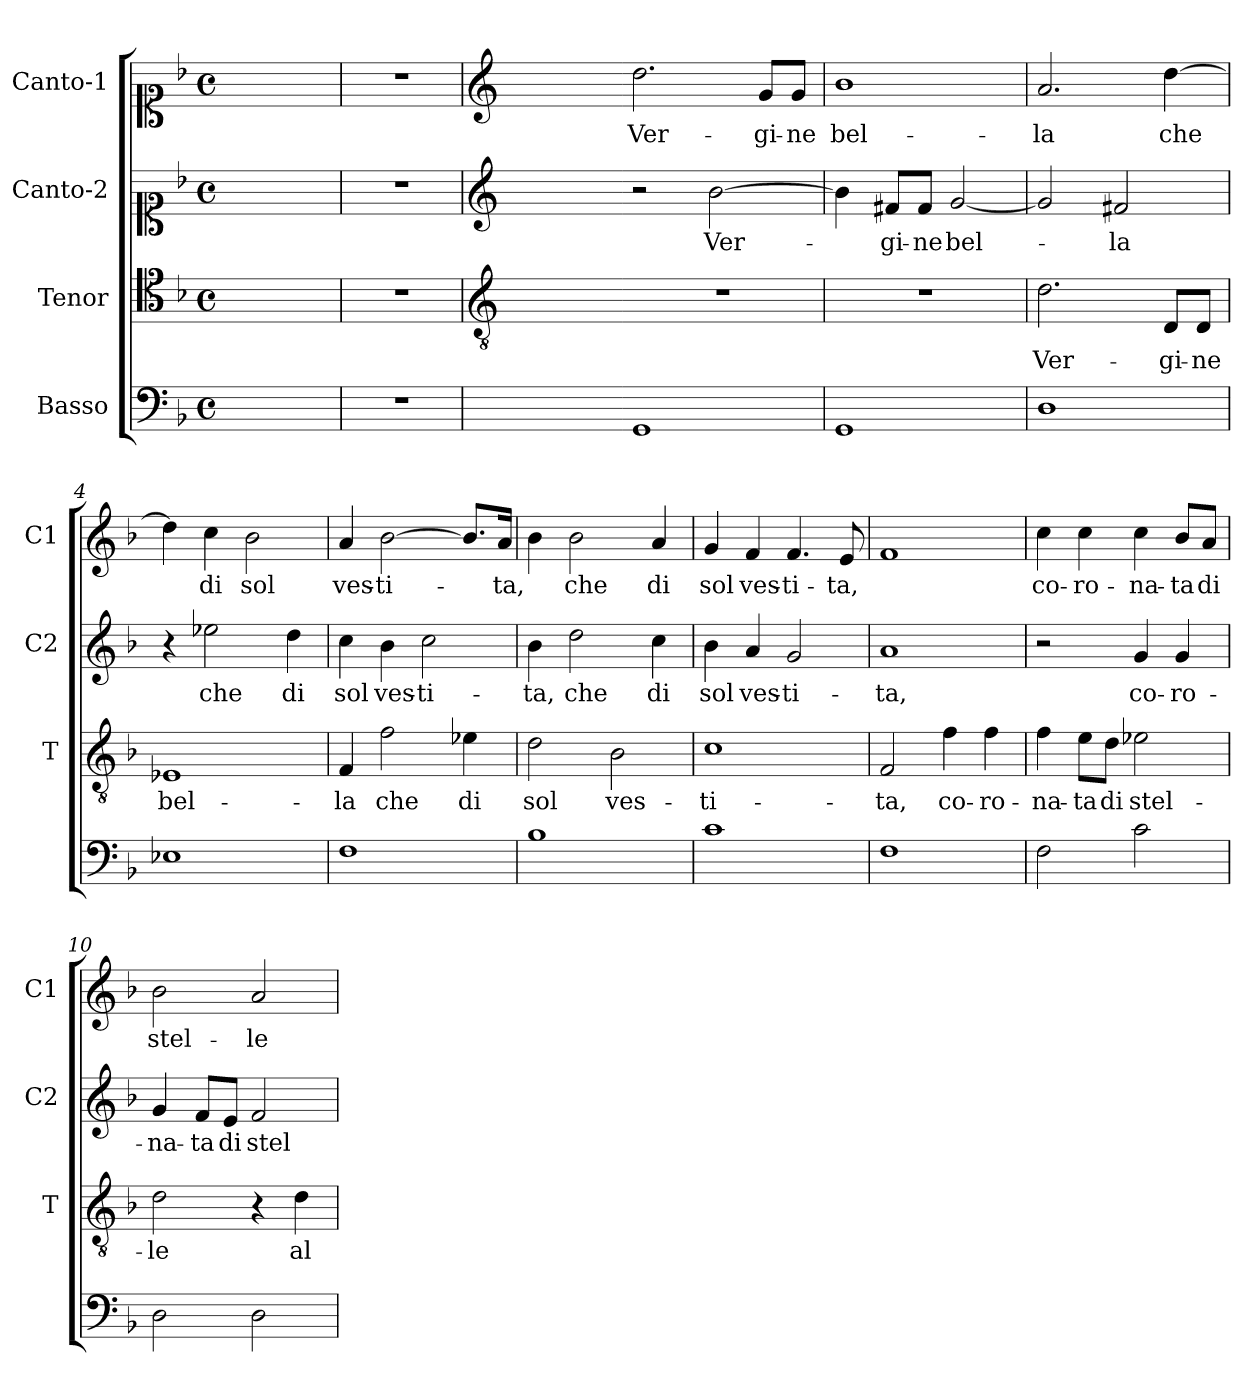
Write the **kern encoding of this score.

**kern	**kern	**text	**kern	**text	**kern	**text
*part4	*part3	*part3	*part2	*part2	*part1	*part1
*staff4	*staff3	*staff3	*staff2	*staff2	*staff1	*staff1
*I"Basso	*I"Tenor	*	*I"Canto-2	*	*I"Canto-1	*
*	*I'T	*	*I'C2	*	*I'C1	*
*clefF4	*clefC4	*	*clefC1	*	*clefC1	*
*k[b-]	*k[b-]	*	*k[b-]	*	*k[b-]	*
*F:	*F:	*	*F:	*	*F:	*
*M4/4	*M4/4	*	*M4/4	*	*M4/4	*
*met(c)	*met(c)	*	*met(c)	*	*met(c)	*
=	=	=	=	=	=	=
1ryy	1ryy	.	1ryy	.	1ryy	.
=1X	=1X	=1X	=1X	=1X	=1X	=1X
1r	1r	.	1r	.	1r	.
=2X	=2X	=2X	=2X	=2X	=2X	=2X
*	*clefGv2	*	*clefG2	*	*clefG2	*
1ryy	1ryy	.	1ryy	.	1ryy	.
=1-	=1-	=1-	=1-	=1-	=1-	=1-
!	!	!	!	!	!	!LO:LY:b
1GG	1r	.	2r	.	2.dd\	Ver-
!	!	!	!	!LO:LY:b	!	!
.	.	.	[2b-\	Ver-	.	.
!	!	!	!	!	!	!LO:LY:b
.	.	.	.	.	8g/L	-gi-
!	!	!	!	!	!	!LO:LY:b
.	.	.	.	.	8g/J	-ne
=2	=2	=2	=2	=2	=2	=2
!	!	!	!	!	!	!LO:LY:b
1GG	1r	.	4b-\]	.	1b-	bel-
!	!	!	!	!LO:LY:b	!	!
.	.	.	8f#X/L	-gi-	.	.
!	!	!	!	!LO:LY:b	!	!
.	.	.	8f#/J	-ne	.	.
!	!	!	!	!LO:LY:b	!	!
.	.	.	[2g/	bel-	.	.
=3	=3	=3	=3	=3	=3	=3
!	!	!LO:LY:b	!	!	!	!LO:LY:b
1D	2.d\	Ver-	2g/]	.	2.a/	-la
!	!	!	!	!LO:LY:b	!	!
.	.	.	2f#X/	-la	.	.
!	!	!LO:LY:b	!	!	!	!LO:LY:b
.	8D/L	-gi-	.	.	[4dd\	che
!	!	!LO:LY:b	!	!	!	!
.	8D/J	-ne	.	.	.	.
=4	=4	=4	=4	=4	=4	=4
!	!	!LO:LY:b	!	!	!	!
1E-X	1E-X	bel-	4r	.	4dd\]	.
!	!	!	!	!LO:LY:b	!	!LO:LY:b
.	.	.	2ee-X\	che	4cc\	di
!	!	!	!	!	!	!LO:LY:b
.	.	.	.	.	2b-\	sol
!	!	!	!	!LO:LY:b	!	!
.	.	.	4dd\	di	.	.
!!LO:LB:g=z
=5	=5	=5	=5	=5	=5	=5
!	!	!LO:LY:b	!	!LO:LY:b	!	!LO:LY:b
1F	4F/	-la	4cc\	sol	4a/	ves-
!	!	!LO:LY:b	!	!LO:LY:b	!	!LO:LY:b
.	2f\	che	4b-\	ves-	[2b-\	-ti-
!	!	!	!	!LO:LY:b	!	!
.	.	.	2cc\	-ti-	.	.
!	!	!LO:LY:b	!	!	!	!
.	4e-X\	di	.	.	8.b-/L]	.
!	!	!	!	!	!	!LO:LY:b
.	.	.	.	.	16a/Jk	-ta,
=6	=6	=6	=6	=6	=6	=6
!	!	!LO:LY:b	!	!LO:LY:b	!	!
1B-	2d\	sol	4b-\	-ta,	4b-\	.
!	!	!	!	!LO:LY:b	!	!LO:LY:b
.	.	.	2dd\	che	2b-\	che
!	!	!LO:LY:b	!	!	!	!
.	2B-\	ves-	.	.	.	.
!	!	!	!	!LO:LY:b	!	!LO:LY:b
.	.	.	4cc\	di	4a/	di
=7	=7	=7	=7	=7	=7	=7
!	!	!LO:LY:b	!	!LO:LY:b	!	!LO:LY:b
1c	1c	-ti-	4b-\	sol	4g/	sol
!	!	!	!	!LO:LY:b	!	!LO:LY:b
.	.	.	4a/	ves-	4f/	ves-
!	!	!	!	!LO:LY:b	!	!LO:LY:b
.	.	.	2g/	-ti-	4.f/	-ti-
!	!	!	!	!	!	!LO:LY:b
.	.	.	.	.	8e/	-ta,
=8	=8	=8	=8	=8	=8	=8
!	!	!LO:LY:b	!	!LO:LY:b	!	!
1F	2F/	-ta,	1a	-ta,	1f	.
!	!	!LO:LY:b	!	!	!	!
.	4f\	co-	.	.	.	.
!	!	!LO:LY:b	!	!	!	!
.	4f\	-ro-	.	.	.	.
=9	=9	=9	=9	=9	=9	=9
!	!	!LO:LY:b	!	!	!	!LO:LY:b
2F\	4f\	-na-	2r	.	4cc\	co-
!	!	!LO:LY:b	!	!	!	!LO:LY:b
.	8e\L	-ta	.	.	4cc\	-ro-
!	!	!LO:LY:b	!	!	!	!
.	8d\J	di	.	.	.	.
!	!	!LO:LY:b	!	!LO:LY:b	!	!LO:LY:b
2c\	2e-X\	stel-	4g/	co-	4cc\	-na-
!	!	!	!	!LO:LY:b	!	!LO:LY:b
.	.	.	4g/	-ro-	8b-/L	-ta
!	!	!	!	!	!	!LO:LY:b
.	.	.	.	.	8a/J	di
!!LO:PB:g=z
=10	=10	=10	=10	=10	=10	=10
!	!	!LO:LY:b	!	!LO:LY:b	!	!LO:LY:b
2D\	2d\	-le	4g/	-na-	2b-\	stel-
!	!	!	!	!LO:LY:b	!	!
.	.	.	8f/L	-ta	.	.
!	!	!	!	!LO:LY:b	!	!
.	.	.	8e/J	di	.	.
!	!	!	!	!LO:LY:b	!	!LO:LY:b
2D\	4r	.	2f/	stel-	2a/	-le
!	!	!LO:LY:b	!	!	!	!
.	4d\	al	.	.	.	.
=	=	=	=	=	=	=
*-	*-	*-	*-	*-	*-	*-
